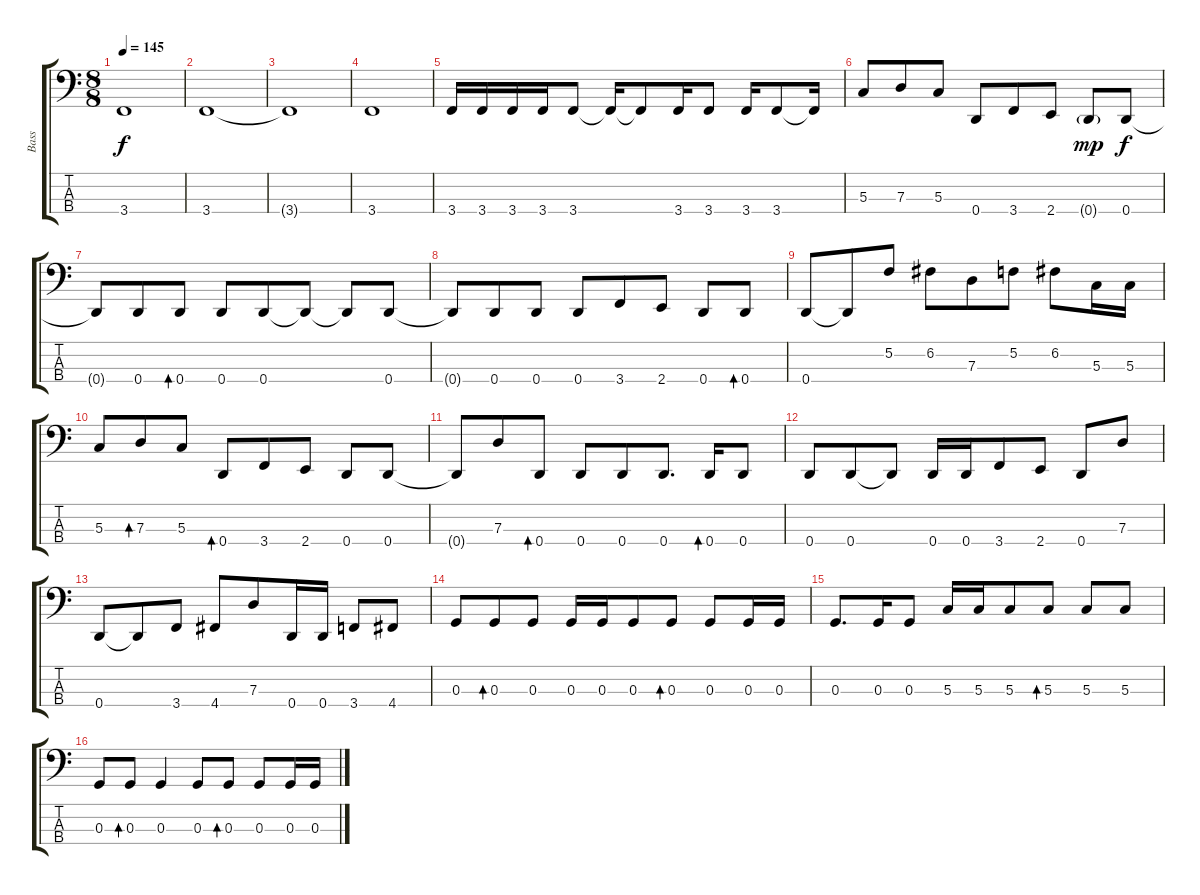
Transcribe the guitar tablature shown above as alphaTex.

\track ("Bass" "Bass") {instrument electricbasspick}
\staff {score tabs}
\tuning (F2 C2 G1 D1) {hide}
\ts (8 8)
\tempo 145
\clef f4
\ks c
3.4{t}.1{dy f} |
3.4.1 |
3.4{t}.1 |
3.4.1 |
3.4.16 3.4.16 3.4.16 3.4.16 3.4.8 3.4{t}.16 3.4{t}.8 3.4.16 3.4.8 3.4.16 3.4.8 3.4{t}.16 |
5.3.8 7.3.8 5.3.8 0.4.8 3.4.8 2.4.8 0.4{g}.8{dy mp} 0.4.8{dy f} |
0.4{t}.8 0.4.8 0.4.8{bd 240} 0.4.8 0.4.8 0.4{t}.8 0.4{t}.8 0.4.8 |
0.4{t}.8 0.4.8 0.4.8 0.4.8 3.4.8 2.4.8 0.4.8 0.4.8{bd 240} |
0.4.8 0.4{t}.8 5.2.8 6.2.8 7.3.8 5.2.8 6.2.8 5.3.16 5.3.16 |
5.3.8 7.3.8{bd 240} 5.3.8 0.4.8{bd 240} 3.4.8 2.4.8 0.4.8 0.4.8 |
0.4{t}.8 7.3.8 0.4.8{bd 240} 0.4.8 0.4.8 0.4.8{d} 0.4.16{bd 240} 0.4.8 |
0.4.8 0.4.8 0.4{t}.8 0.4.16 0.4.16 3.4.8 2.4.8 0.4.8 7.3.8 |
0.4.8 0.4{t}.8 3.4.8 4.4.8 7.3.8 0.4.16 0.4.16 3.4.8 4.4.8 |
0.3.8 0.3.8{bd 240} 0.3.8 0.3.16 0.3.16 0.3.8 0.3.8{bd 240} 0.3.8 0.3.16 0.3.16 |
0.3.8{d} 0.3.16 0.3.8 5.3.16 5.3.16 5.3.8 5.3.8{bd 240} 5.3.8 5.3.8 |
0.3.8 0.3.8{bd 240} 0.3.4 0.3.8 0.3.8{bd 240} 0.3.8 0.3.16 0.3.16
